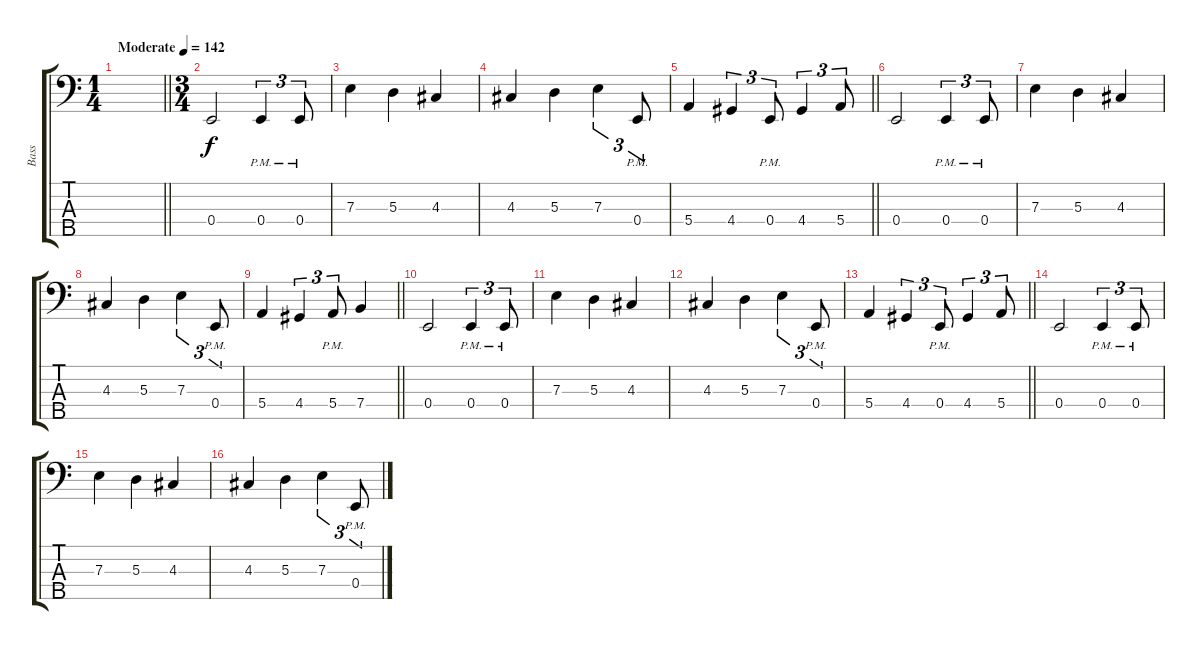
\track ("Bass" "Bass") {instrument electricbassfinger}
\staff {score tabs}
\tuning (G2 D2 A1 E1 B0) {hide}
\ts (1 4)
\tempo (142 "Moderate")
\clef f4
\barLineRight lightlight
\ks c
|
\ts (3 4)
\section ("" "")
0.4.2 0.4{pm}.4{tu (3 2)} 0.4{pm}.8{tu (3 2)} |
7.3.4 5.3.4 4.3.4 |
4.3.4 5.3.4 7.3.4{tu (3 2)} 0.4{pm}.8{tu (3 2)} |
\barLineRight lightlight
5.4.4 4.4.4{tu (3 2)} 0.4{pm}.8{tu (3 2)} 4.4.4{tu (3 2)} 5.4.8{tu (3 2)} |
0.4.2 0.4{pm}.4{tu (3 2)} 0.4{pm}.8{tu (3 2)} |
7.3.4 5.3.4 4.3.4 |
4.3.4 5.3.4 7.3.4{tu (3 2)} 0.4{pm}.8{tu (3 2)} |
\barLineRight lightlight
5.4.4 4.4.4{tu (3 2)} 5.4{pm}.8{tu (3 2)} 7.4.4 |
0.4.2 0.4{pm}.4{tu (3 2)} 0.4{pm}.8{tu (3 2)} |
7.3.4 5.3.4 4.3.4 |
4.3.4 5.3.4 7.3.4{tu (3 2)} 0.4{pm}.8{tu (3 2)} |
\barLineRight lightlight
5.4.4 4.4.4{tu (3 2)} 0.4{pm}.8{tu (3 2)} 4.4.4{tu (3 2)} 5.4.8{tu (3 2)} |
0.4.2 0.4{pm}.4{tu (3 2)} 0.4{pm}.8{tu (3 2)} |
7.3.4 5.3.4 4.3.4 |
4.3.4 5.3.4 7.3.4{tu (3 2)} 0.4{pm}.8{tu (3 2)}
